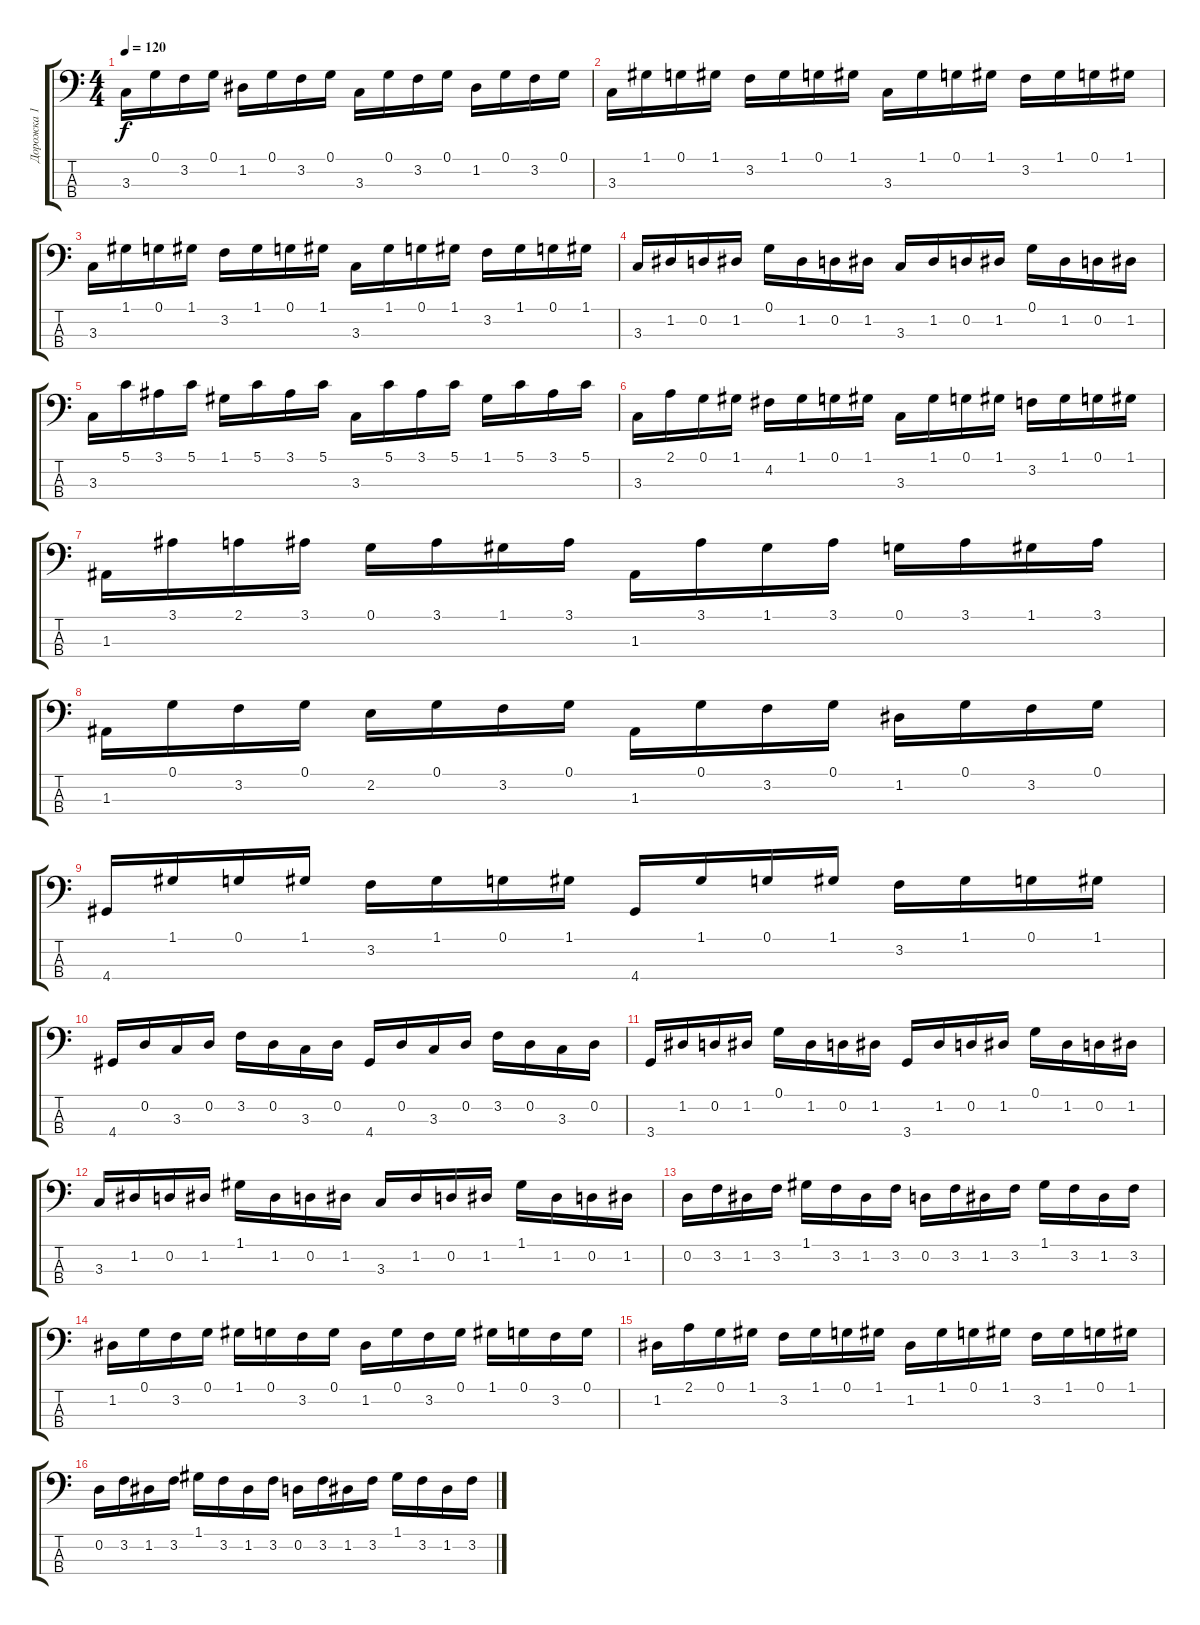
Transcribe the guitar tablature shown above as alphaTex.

\track ("Дорожка 1" "Дорожка 1") {instrument electricbasspick}
\staff {score tabs}
\tuning (G2 D2 A1 E1) {hide}
\ts (4 4)
\tempo 120
\clef f4
\ks c
3.3.16{dy f instrument electricbasspick} 0.1.16 3.2.16 0.1.16 1.2.16 0.1.16 3.2.16 0.1.16 3.3.16 0.1.16 3.2.16 0.1.16 1.2.16 0.1.16 3.2.16 0.1.16 |
3.3.16 1.1.16 0.1.16 1.1.16 3.2.16 1.1.16 0.1.16 1.1.16 3.3.16 1.1.16 0.1.16 1.1.16 3.2.16 1.1.16 0.1.16 1.1.16 |
3.3.16 1.1.16 0.1.16 1.1.16 3.2.16 1.1.16 0.1.16 1.1.16 3.3.16 1.1.16 0.1.16 1.1.16 3.2.16 1.1.16 0.1.16 1.1.16 |
3.3.16 1.2.16 0.2.16 1.2.16 0.1.16 1.2.16 0.2.16 1.2.16 3.3.16 1.2.16 0.2.16 1.2.16 0.1.16 1.2.16 0.2.16 1.2.16 |
3.3.16 5.1.16 3.1.16 5.1.16 1.1.16 5.1.16 3.1.16 5.1.16 3.3.16 5.1.16 3.1.16 5.1.16 1.1.16 5.1.16 3.1.16 5.1.16 |
3.3.16 2.1.16 0.1.16 1.1.16 4.2.16 1.1.16 0.1.16 1.1.16 3.3.16 1.1.16 0.1.16 1.1.16 3.2.16 1.1.16 0.1.16 1.1.16 |
1.3.16 3.1.16 2.1.16 3.1.16 0.1.16 3.1.16 1.1.16 3.1.16 1.3.16 3.1.16 1.1.16 3.1.16 0.1.16 3.1.16 1.1.16 3.1.16 |
1.3.16 0.1.16 3.2.16 0.1.16 2.2.16 0.1.16 3.2.16 0.1.16 1.3.16 0.1.16 3.2.16 0.1.16 1.2.16 0.1.16 3.2.16 0.1.16 |
4.4.16 1.1.16 0.1.16 1.1.16 3.2.16 1.1.16 0.1.16 1.1.16 4.4.16 1.1.16 0.1.16 1.1.16 3.2.16 1.1.16 0.1.16 1.1.16 |
4.4.16 0.2.16 3.3.16 0.2.16 3.2.16 0.2.16 3.3.16 0.2.16 4.4.16 0.2.16 3.3.16 0.2.16 3.2.16 0.2.16 3.3.16 0.2.16 |
3.4.16 1.2.16 0.2.16 1.2.16 0.1.16 1.2.16 0.2.16 1.2.16 3.4.16 1.2.16 0.2.16 1.2.16 0.1.16 1.2.16 0.2.16 1.2.16 |
3.3.16 1.2.16 0.2.16 1.2.16 1.1.16 1.2.16 0.2.16 1.2.16 3.3.16 1.2.16 0.2.16 1.2.16 1.1.16 1.2.16 0.2.16 1.2.16 |
0.2.16 3.2.16 1.2.16 3.2.16 1.1.16 3.2.16 1.2.16 3.2.16 0.2.16 3.2.16 1.2.16 3.2.16 1.1.16 3.2.16 1.2.16 3.2.16 |
1.2.16 0.1.16 3.2.16 0.1.16 1.1.16 0.1.16 3.2.16 0.1.16 1.2.16 0.1.16 3.2.16 0.1.16 1.1.16 0.1.16 3.2.16 0.1.16 |
1.2.16 2.1.16 0.1.16 1.1.16 3.2.16 1.1.16 0.1.16 1.1.16 1.2.16 1.1.16 0.1.16 1.1.16 3.2.16 1.1.16 0.1.16 1.1.16 |
0.2.16 3.2.16 1.2.16 3.2.16 1.1.16 3.2.16 1.2.16 3.2.16 0.2.16 3.2.16 1.2.16 3.2.16 1.1.16 3.2.16 1.2.16 3.2.16
